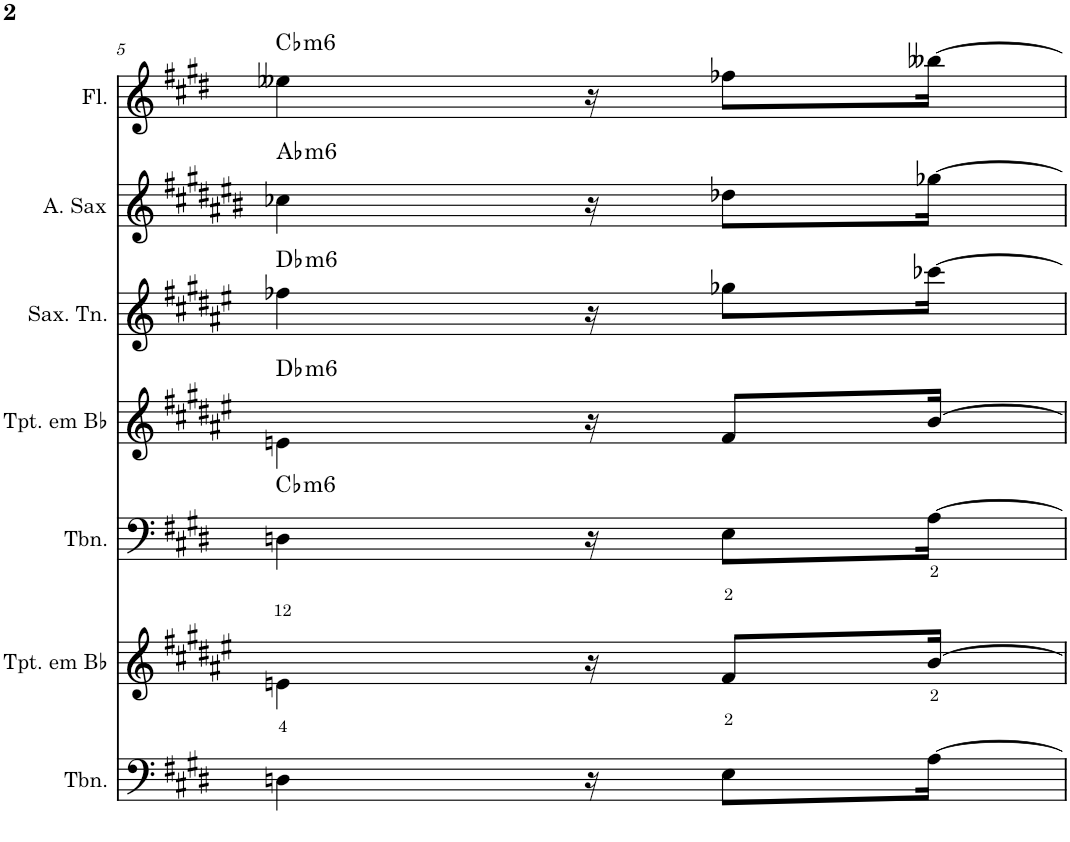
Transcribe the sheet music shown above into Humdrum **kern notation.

**kern	**kern	**kern	**harte	**kern	**harte	**kern	**harte	**kern	**harte	**kern	**harte
*part7	*part6	*part5	*part5	*part4	*part4	*part3	*part3	*part2	*part2	*part1	*part1
*staff7	*staff6	*staff5	*	*staff4	*	*staff3	*	*staff2	*	*staff1	*
*I"Trombone	*I"Trompete em Bb	*I"Trombone	*	*I"Trompete em Bb	*	*I"Saxofone Tenor	*	*I"Saxofone Alto	*	*I"Flauta Transversal	*
*I'Tbn.	*I'Tpt. em Bb	*I'Tbn.	*	*I'Tpt. em Bb	*	*I'Sax. Tn.	*	*	*	*I'Fl.	*
!!LO:PB:g=z
*clefF4	*clefG2	*clefF4	*	*clefG2	*	*clefG2	*	*clefG2	*	*clefG2	*
*	*Trd1c2	*	*	*Trd1c2	*	*Trd8c14	*	*Trd5c9	*	*	*
*k[f#c#g#d#]	*k[f#c#g#d#a#e#]	*k[f#c#g#d#]	*	*k[f#c#g#d#a#e#]	*	*k[f#c#g#d#a#e#]	*	*k[f#c#g#d#a#e#b#]	*	*k[f#c#g#d#]	*
*E:	*F#:	*E:	*	*F#:	*	*F#:	*	*C#:	*	*E:	*
*M2/4	*M2/4	*M2/4	*	*M2/4	*	*M2/4	*	*M2/4	*	*M2/4	*
=5	=5	=5	=5	=5	=5	=5	=5	=5	=5	=5	=5
!	!	!	!LO:H:kt=m6	!	!LO:H:kt=m6	!	!LO:H:kt=m6	!	!LO:H:kt=m6	!	!LO:H:kt=m6
4Dn\	4en\	4Dn\	Cb:min6	4en\	Db:min6	4ff-X\	Db:min6	4cc-X\	Ab:min6	4ee--X\	Cb:min6
16r	16r	16r	.	16r	.	16r	.	16r	.	16r	.
8E\L	8f#/L	8E\L	.	8f#/L	.	8gg-X\L	.	8dd-X\L	.	8ff-X\L	.
[16A\Jk	[16b/Jk	[16A\Jk	.	[16b/Jk	.	[16ccc-X\Jk	.	[16gg-X\Jk	.	[16bb--X\Jk	.
=	=	=	=	=	=	=	=	=	=	=	=
*-	*-	*-	*-	*-	*-	*-	*-	*-	*-	*-	*-
